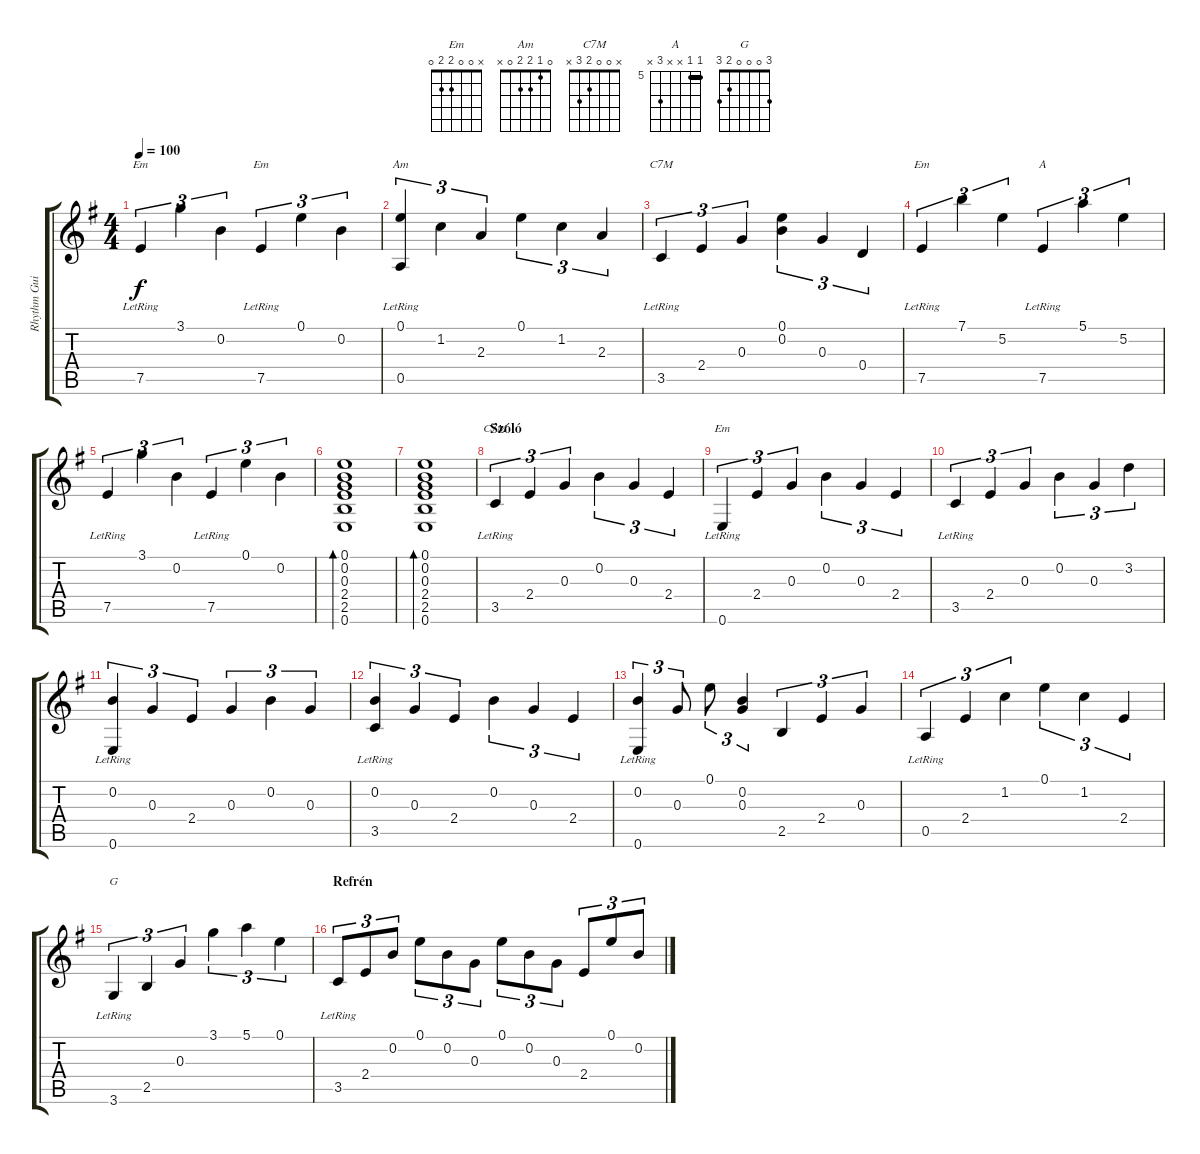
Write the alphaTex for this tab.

\track ("Rhythm Guitar" "Rhythm Gui") {instrument electricguitarjazz}
\staff {score tabs}
\tuning (E4 B3 G3 D3 A2 E2) {hide}
\chord ("Em" 3 0 x x 7 x) {firstfret 3}
\chord ("Em" 0 0 x x 7 x) {firstfret 7}
\chord ("Am" 0 1 2 2 0 x)
\chord ("C7M" 0 0 0 2 3 x)
\chord ("Em" 0 0 0 2 2 0)
\chord ("A" 5 5 x x 7 x) {firstfret 5 barre 5}
\chord ("C7M" x 0 0 2 3 x)
\chord ("Em" x 0 0 2 2 0)
\chord ("G" 3 0 0 0 2 3)
\ts (4 4)
\tempo 100
\clef g2
\ks g
7.5{lr}.4{tu (3 2) ch "Em" dy f} 3.1.4{tu (3 2)} 0.2.4{tu (3 2)} 7.5{lr}.4{tu (3 2) ch "Em"} 0.1.4{tu (3 2)} 0.2.4{tu (3 2)} |
(0.1 0.5{lr}).4{tu (3 2) ch "Am"} 1.2.4{tu (3 2)} 2.3.4{tu (3 2)} 0.1.4{tu (3 2)} 1.2.4{tu (3 2)} 2.3.4{tu (3 2)} |
3.5{lr}.4{tu (3 2) ch "C7M"} 2.4.4{tu (3 2)} 0.3.4{tu (3 2)} (0.1 0.2).4{tu (3 2)} 0.3.4{tu (3 2)} 0.4.4{tu (3 2)} |
7.5{lr}.4{tu (3 2) ch "Em"} 7.1.4{tu (3 2)} 5.2.4{tu (3 2)} 7.5{lr}.4{tu (3 2) ch "A"} 5.1.4{tu (3 2)} 5.2.4{tu (3 2)} |
7.5{lr}.4{tu (3 2)} 3.1.4{tu (3 2)} 0.2.4{tu (3 2)} 7.5{lr}.4{tu (3 2)} 0.1.4{tu (3 2)} 0.2.4{tu (3 2)} |
(0.1 0.2 0.3 2.4 2.5 0.6).1{bd 60} |
(0.1 0.2 0.3 2.4 2.5 0.6).1{bd 60} |
\section ("" "Szóló")
3.5{lr}.4{tu (3 2) ch "C7M"} 2.4.4{tu (3 2)} 0.3.4{tu (3 2)} 0.2.4{tu (3 2)} 0.3.4{tu (3 2)} 2.4.4{tu (3 2)} |
0.6{lr}.4{tu (3 2) ch "Em"} 2.4.4{tu (3 2)} 0.3.4{tu (3 2)} 0.2.4{tu (3 2)} 0.3.4{tu (3 2)} 2.4.4{tu (3 2)} |
3.5{lr}.4{tu (3 2)} 2.4.4{tu (3 2)} 0.3.4{tu (3 2)} 0.2.4{tu (3 2)} 0.3.4{tu (3 2)} 3.2.4{tu (3 2)} |
(0.2 0.6{lr}).4{tu (3 2)} 0.3.4{tu (3 2)} 2.4.4{tu (3 2)} 0.3.4{tu (3 2)} 0.2.4{tu (3 2)} 0.3.4{tu (3 2)} |
(0.2 3.5{lr}).4{tu (3 2)} 0.3.4{tu (3 2)} 2.4.4{tu (3 2)} 0.2.4{tu (3 2)} 0.3.4{tu (3 2)} 2.4.4{tu (3 2)} |
(0.2 0.6{lr}).4{tu (3 2)} 0.3.8{tu (3 2)} 0.1.8{tu (3 2)} (0.2 0.3).4{tu (3 2)} 2.5.4{tu (3 2)} 2.4.4{tu (3 2)} 0.3.4{tu (3 2)} |
0.5{lr}.4{tu (3 2)} 2.4.4{tu (3 2)} 1.2.4{tu (3 2)} 0.1.4{tu (3 2)} 1.2.4{tu (3 2)} 2.4.4{tu (3 2)} |
3.6{lr}.4{tu (3 2) ch "G"} 2.5.4{tu (3 2)} 0.3.4{tu (3 2)} 3.1.4{tu (3 2)} 5.1.4{tu (3 2)} 0.1.4{tu (3 2)} |
\section ("" "Refrén")
3.5{lr}.8{tu (3 2)} 2.4.8{tu (3 2)} 0.2.8{tu (3 2)} 0.1.8{tu (3 2)} 0.2.8{tu (3 2)} 0.3.8{tu (3 2)} 0.1.8{tu (3 2)} 0.2.8{tu (3 2)} 0.3.8{tu (3 2)} 2.4.8{tu (3 2)} 0.1.8{tu (3 2)} 0.2.8{tu (3 2)}
